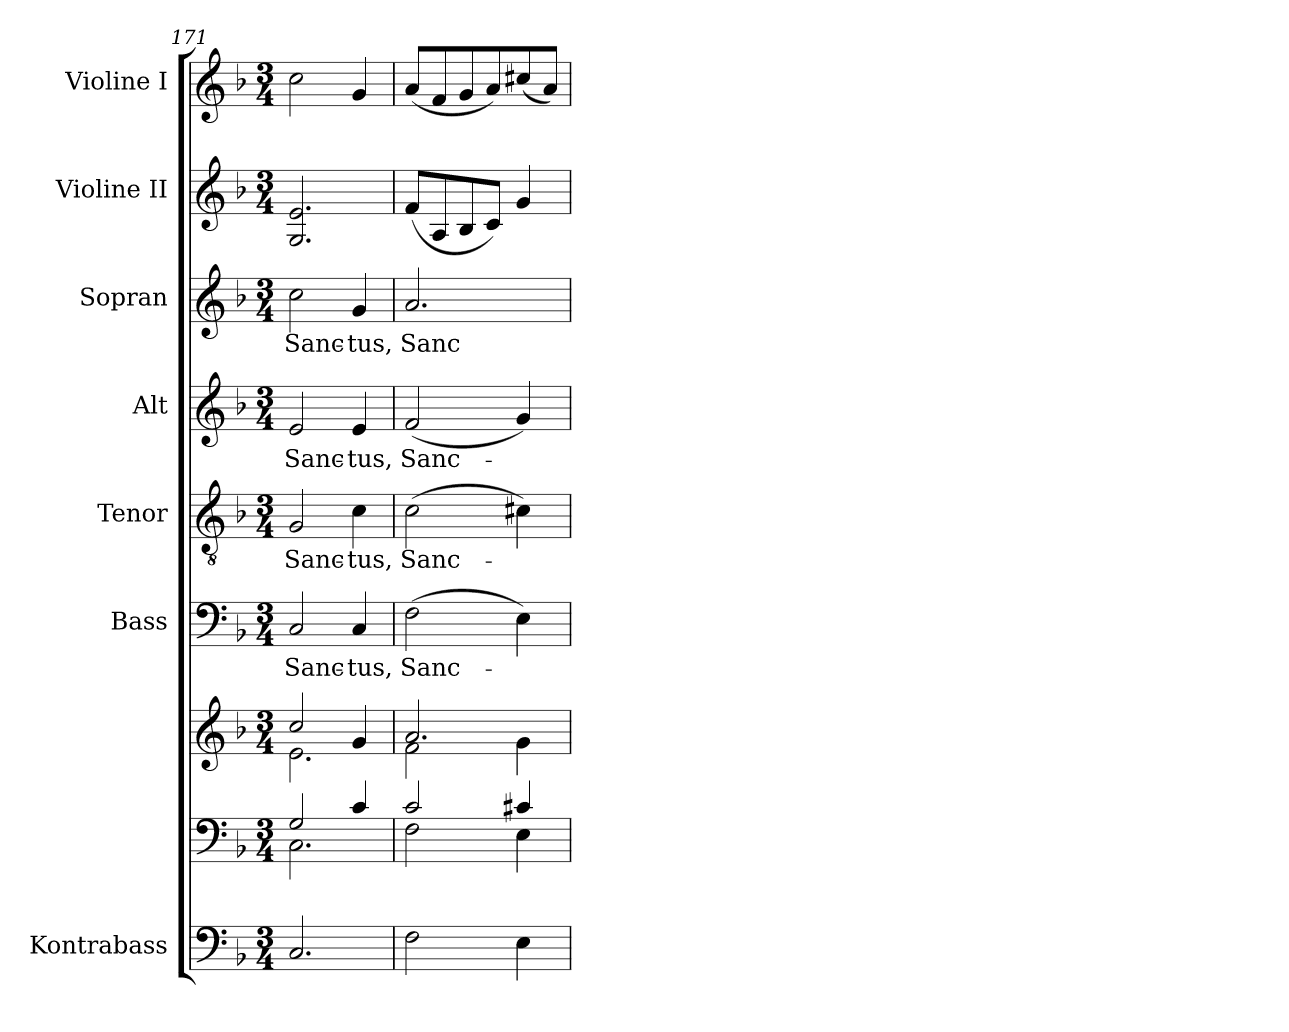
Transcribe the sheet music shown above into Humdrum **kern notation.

**kern	**kern	**kern	**kern	**text	**kern	**text	**kern	**text	**kern	**text	**kern	**kern
*part8	*part7	*part7	*part6	*part6	*part5	*part5	*part4	*part4	*part3	*part3	*part2	*part1
*staff9	*staff8	*staff7	*staff6	*staff6	*staff5	*staff5	*staff4	*staff4	*staff3	*staff3	*staff2	*staff1
*I"Kontrabass	*	*	*I"Bass	*	*I"Tenor	*	*I"Alt	*	*I"Sopran	*	*I"Violine II	*I"Violine I
*I'Kb.	*	*	*I'B.	*	*I'T.	*	*I'A.	*	*I'S.	*	*I'Vl. II	*I'Vl. I
*clefF4	*clefF4	*clefG2	*clefF4	*	*clefGv2	*	*clefG2	*	*clefG2	*	*clefG2	*clefG2
*ITrd7c12	*	*	*	*	*	*	*	*	*	*	*	*
*k[b-]	*k[b-]	*k[b-]	*k[b-]	*	*k[b-]	*	*k[b-]	*	*k[b-]	*	*k[b-]	*k[b-]
*F:	*F:	*F:	*F:	*	*F:	*	*F:	*	*F:	*	*F:	*F:
*M3/4	*M3/4	*M3/4	*M3/4	*	*M3/4	*	*M3/4	*	*M3/4	*	*M3/4	*M3/4
=171	=171	=171	=171	=171	=171	=171	=171	=171	=171	=171	=171	=171
*	*^	*^	*	*	*	*	*	*	*	*	*	*
!	!	!	!	!	!	!LO:LY:b	!	!LO:LY:b	!	!LO:LY:b	!	!LO:LY:b	!	!
2.CC/	2G/	2.C\	2cc/	2.e\	2C/	Sanc-	2G/	Sanc-	2e/	Sanc-	2cc\	Sanc-	2.G/ 2.e/	2cc\
!	!	!	!	!	!	!LO:LY:b	!	!LO:LY:b	!	!LO:LY:b	!	!LO:LY:b	!	!
.	4c/	.	4g/	.	4C/	-tus,	4c\	-tus,	4e/	-tus,	4g/	-tus,	.	4g/
=172	=172	=172	=172	=172	=172	=172	=172	=172	=172	=172	=172	=172	=172	=172
!	!	!	!	!	!	!LO:LY:b	!	!LO:LY:b	!	!LO:LY:b	!	!LO:LY:b	!	!
2FF\	2c/	2F\	2.a/	2f\	(>2F\	Sanc-	(>2c\	Sanc-	(<2f/	Sanc-	2.a/	Sanc-	(<8f/L	(<8a/L
.	.	.	.	.	.	.	.	.	.	.	.	.	8A/	8f/
.	.	.	.	.	.	.	.	.	.	.	.	.	8B-/	8g/
.	.	.	.	.	.	.	.	.	.	.	.	.	8c/J)	8a/)
4EE\	4c#X/	4E\	.	4g\	4E\)	.	4c#X\)	.	4g/)	.	.	.	4g/	(<8cc#X/
.	.	.	.	.	.	.	.	.	.	.	.	.	.	8a/J)
*	*v	*v	*	*	*	*	*	*	*	*	*	*	*	*
*	*	*v	*v	*	*	*	*	*	*	*	*	*	*
=	=	=	=	=	=	=	=	=	=	=	=	=
*-	*-	*-	*-	*-	*-	*-	*-	*-	*-	*-	*-	*-
